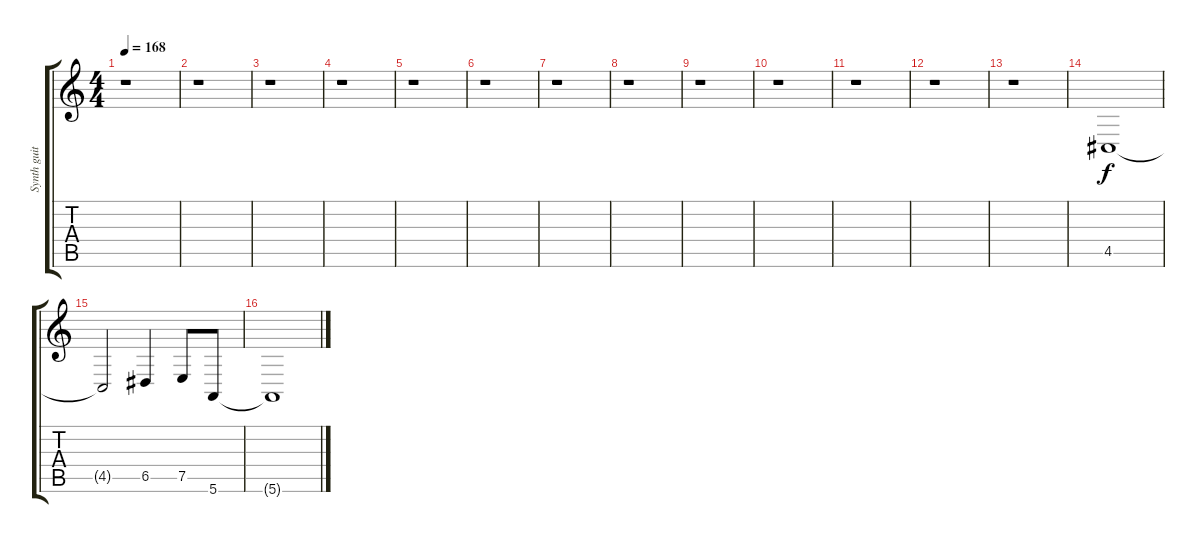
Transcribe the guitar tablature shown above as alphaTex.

\track ("Synth guitar" "Synth guit") {instrument lead1square}
\staff {score tabs}
\tuning (E4 B3 G3 D3 A2 E2) {hide}
\ts (4 4)
\tempo 168
\clef g2
\ks c
r.1{dy f} |
r.1 |
r.1 |
r.1 |
r.1 |
r.1 |
r.1 |
r.1 |
r.1 |
r.1 |
r.1 |
r.1 |
r.1 |
4.5.1 |
4.5{t}.2 6.5.4 7.5.8 5.6.8 |
5.6{t}.1
